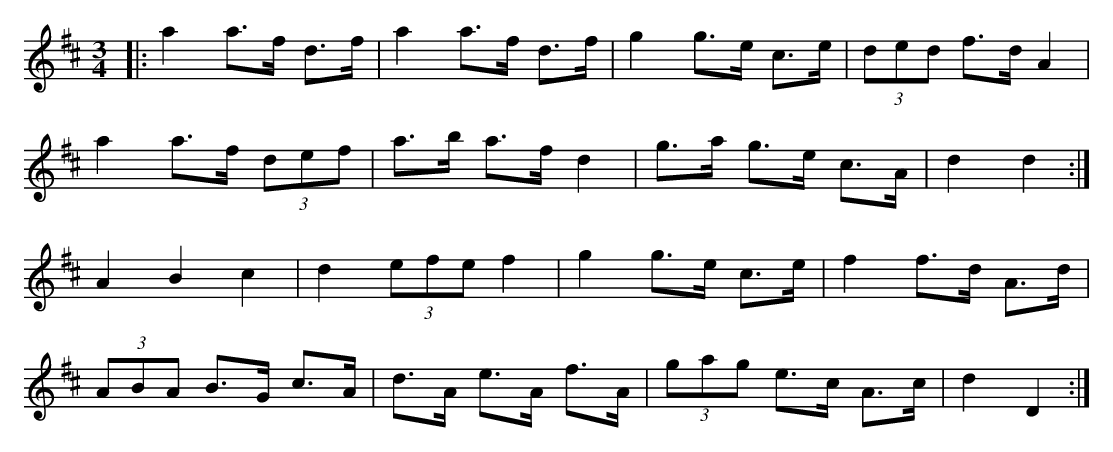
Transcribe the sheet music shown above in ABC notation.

X:1
M:3/4
K:D
|:a2 a>f d>f|a2 a>f d>f|g2 g>e c>e|(3ded f>d A2|
a2 a>f (3def|a>b a>f d2|g>a g>e c>A|d2 d2:|
A2 B2 c2|d2 (3efe f2|g2 g>e c>e|f2 f>d A>d|
(3ABA B>G c>A|d>A e>A f>A|(3gag e>c A>c|d2 D2:|
